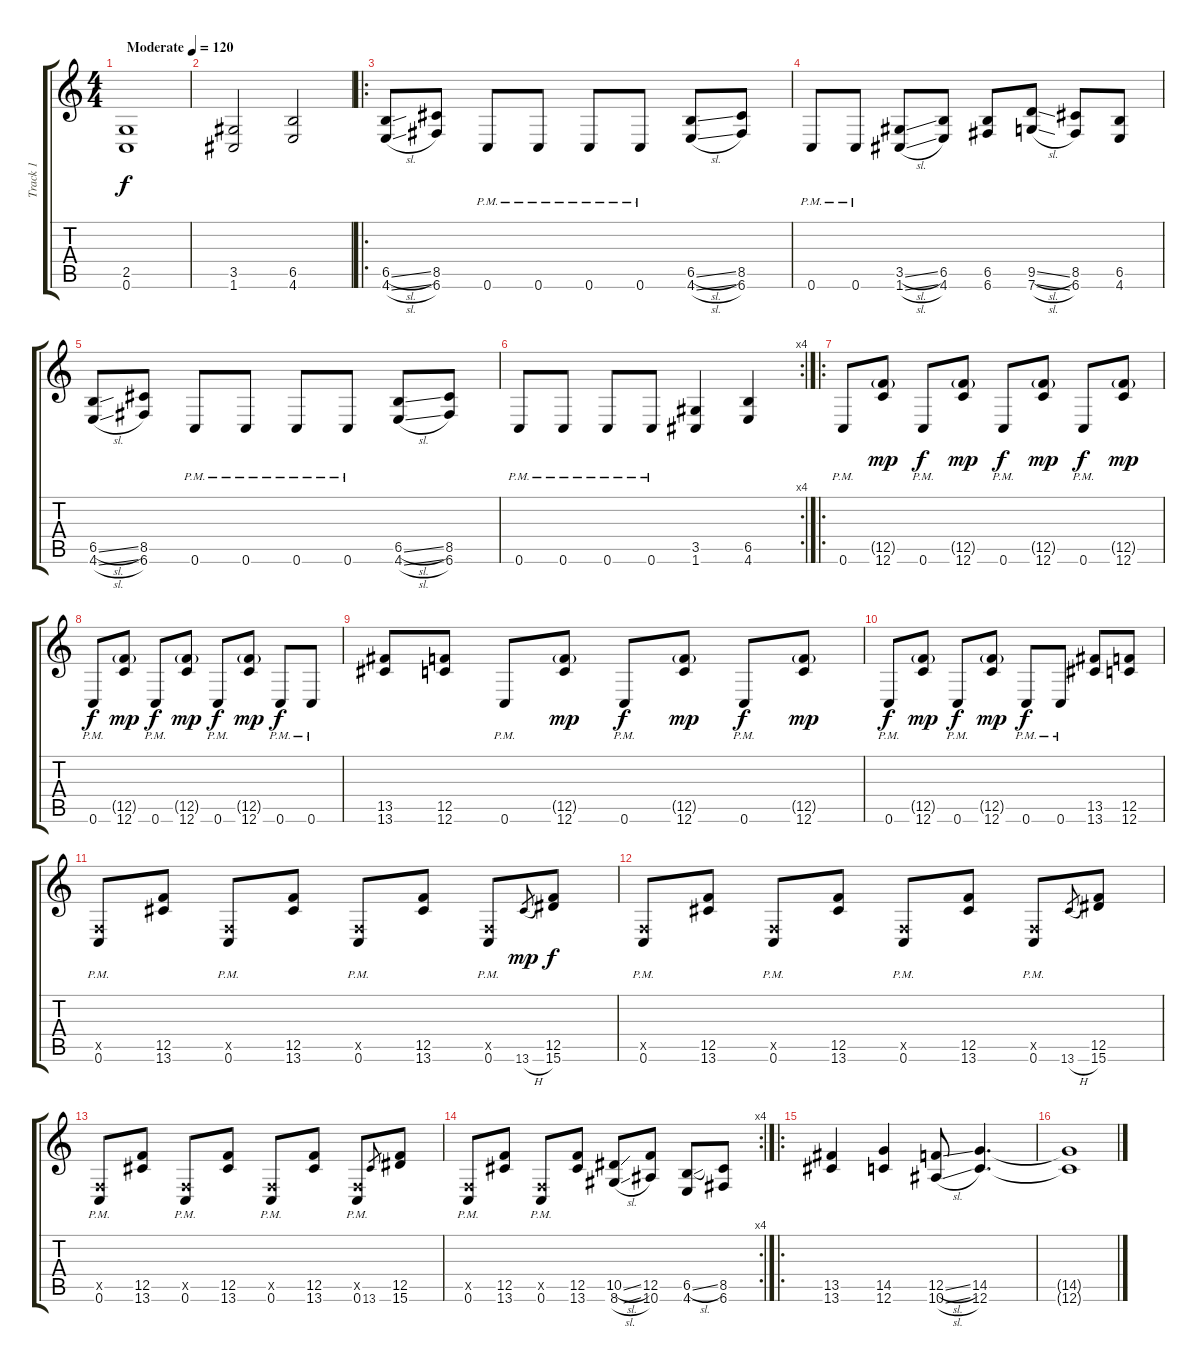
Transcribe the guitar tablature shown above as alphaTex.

\track ("Track 1" "Track 1") {instrument distortionguitar}
\staff {score tabs}
\tuning (C4 G3 Eb3 Bb2 F2 C2) {hide}
\ts (4 4)
\tempo (120 "Moderate")
\clef g2
\ks c
(2.5 0.6).1{dy f instrument distortionguitar} |
(3.5 1.6).2 (6.5 4.6).2 |
\ro
(6.5{sl} 4.6{sl}).8 (8.5 6.6).8 0.6{pm}.8 0.6{pm}.8 0.6{pm}.8 0.6{pm}.8 (6.5{sl} 4.6{sl}).8 (8.5 6.6).8 |
0.6{pm}.8 0.6{pm}.8 (3.5{sl} 1.6{sl}).8 (6.5 4.6).8 (6.5 6.6).8 (9.5{sl} 7.6{sl}).8 (8.5 6.6).8 (6.5 4.6).8 |
(6.5{sl} 4.6{sl}).8 (8.5 6.6).8 0.6{pm}.8 0.6{pm}.8 0.6{pm}.8 0.6{pm}.8 (6.5{sl} 4.6{sl}).8 (8.5 6.6).8 |
\rc 4
0.6{pm}.8 0.6{pm}.8 0.6{pm}.8 0.6{pm}.8 (3.5 1.6).4 (6.5 4.6).4 |
\ro
0.6{pm}.8 (12.5{g} 12.6).8{dy mp} 0.6{pm}.8{dy f} (12.5{g} 12.6).8{dy mp} 0.6{pm}.8{dy f} (12.5{g} 12.6).8{dy mp} 0.6{pm}.8{dy f} (12.5{g} 12.6).8{dy mp} |
0.6{pm}.8{dy f} (12.5{g} 12.6).8{dy mp} 0.6{pm}.8{dy f} (12.5{g} 12.6).8{dy mp} 0.6{pm}.8{dy f} (12.5{g} 12.6).8{dy mp} 0.6{pm}.8{dy f} 0.6{pm}.8 |
(13.5 13.6).8 (12.5 12.6).8 0.6{pm}.8 (12.5{g} 12.6).8{dy mp} 0.6{pm}.8{dy f} (12.5{g} 12.6).8{dy mp} 0.6{pm}.8{dy f} (12.5{g} 12.6).8{dy mp} |
0.6{pm}.8{dy f} (12.5{g} 12.6).8{dy mp} 0.6{pm}.8{dy f} (12.5{g} 12.6).8{dy mp} 0.6{pm}.8{dy f} 0.6{pm}.8 (13.5 13.6).8 (12.5 12.6).8 |
(0.5{x} 0.6{pm}).8 (12.5 13.6).8 (0.5{x} 0.6{pm}).8 (12.5 13.6).8 (0.5{x} 0.6{pm}).8 (12.5 13.6).8 (0.5{x} 0.6{pm}).8 13.6{h}.8{gr dy mp} (12.5 15.6).8{dy f} |
(0.5{x} 0.6{pm}).8 (12.5 13.6).8 (0.5{x} 0.6{pm}).8 (12.5 13.6).8 (0.5{x} 0.6{pm}).8 (12.5 13.6).8 (0.5{x} 0.6{pm}).8 13.6{h}.8{gr} (12.5 15.6).8 |
(0.5{x} 0.6{pm}).8 (12.5 13.6).8 (0.5{x} 0.6{pm}).8 (12.5 13.6).8 (0.5{x} 0.6{pm}).8 (12.5 13.6).8 (0.5{x} 0.6{pm}).8 13.6.8{gr} (12.5 15.6).8 |
\rc 4
(0.5{x} 0.6{pm}).8 (12.5 13.6).8 (0.5{x} 0.6{pm}).8 (12.5 13.6).8 (10.5{sl} 8.6{sl}).8 (12.5 10.6).8 (6.5{sl} 4.6).8 (8.5 6.6).8 |
\ro
(13.5 13.6).4 (14.5 12.6).4 (12.5{sl} 10.6{sl}).8 (14.5 12.6).4{d} |
(14.5{t} 12.6{t}).1
